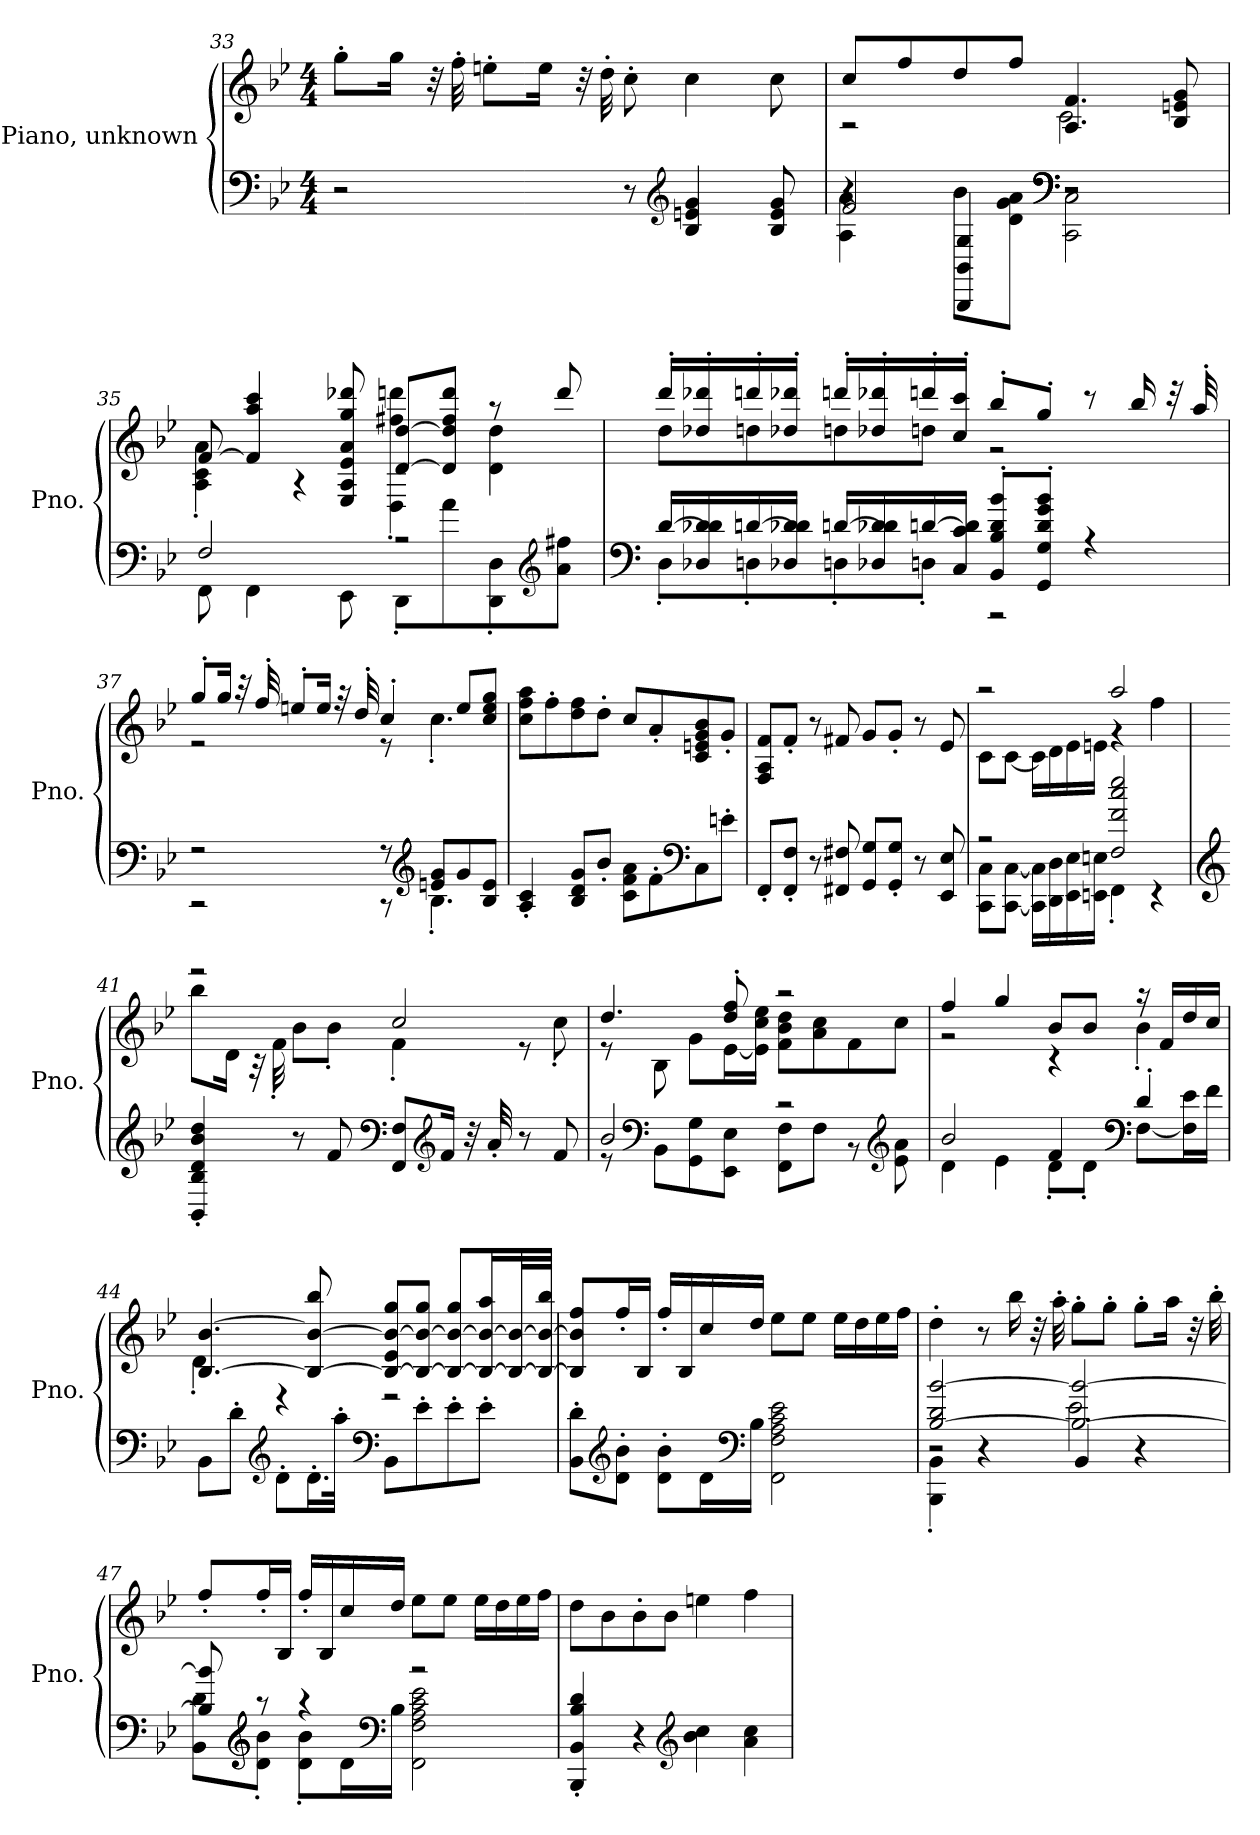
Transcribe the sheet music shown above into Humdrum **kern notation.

**kern	**kern
*part1	*part1
*staff2	*staff1
*I"Piano, unknown	*
*I'Pno.	*
!!LO:PB:g=z
*clefF4	*clefG2
*k[b-e-]	*k[b-e-]
*M4/4	*M4/4
=33	=33
2r	8gg'\L
.	16gg\Jk
.	32r
.	32ff'\
.	8een'\L
.	16ee\Jk
.	32r
.	32dd'\
8r	8cc'\
*clefG2	*
4B-/ 4en/ 4g/	4cc\
8B-/ 8e/ 8g/	8cc\
=34	=34
*^	*^
*	*^	*	*
2f/	4A\ 4a\	4r	8cc/L	2r
.	.	.	8ff/	.
.	8b-\L	4BBB-/ 4BB-/ 4G/	8dd/	.
.	8d\ 8g\ 8a\J	.	8ff/J	.
*clefF4	*	*	*	*
2r	2CC\ 2C\	2r	4.A/ 4.f/	2c\
.	.	.	8B-/ 8en/ 8g/	.
*	*v	*v	*	*
=35	=35	=35	=35
2F/	8FF\	[8f/	4A\' 4c\' 4a\'
.	4FF\	4f/] 4aa/ 4ccc/	.
.	.	.	4r
.	8EE-\	8E-/ 8A/ 8e-/ 8a/ 8gg/ 8ddd-X/	.
2r	8DD'\L	[8d/ [8dd/L	4D\' 4ff#X\' 4dddn\'
.	8a\	8d/] 8dd/] 8ff#/ 8ddd/J	.
.	8DD\' 8D\'	8r	4d\ 4dd\
*clefG2	*	*	*
.	8a\ 8ff#X\J	8ddd/	.
!!LO:LB:g=z	!!
=36	=36	=36	=36
*clefF4	*	*	*
[16d/LL	8D'\L	16ddd'/LL	8dd\L
16D-X/ 16d-X/ 16d/]	.	16dd-X/' 16ddd-X/'	.
[16dn/	8Dn'\	16dddn'/	8ddn\
16D-X/ 16d-X/ 16d/]JJ	.	16dd-X/' 16ddd-X/'JJ	.
[16dn/LL	8Dn'\	16dddn'/LL	8ddn\
16D-X/ 16d-X/ 16d/]	.	16dd-X/' 16ddd-X/'	.
[16dn/	8Dn'\J	16dddn'/	8ddn\J
16C/ 16c/ 16d/]JJ	.	16cc/' 16ccc/'JJ	.
8BB-/' 8B-/' 8d/' 8b-/'L	2r	8bb-'/L	2r
8GG/' 8G/' 8d/' 8g/' 8b-/'J	.	8gg'/J	.
4r	.	8r	.
.	.	16bb-/	.
.	.	32r	.
.	.	32aa'/	.
=37	=37	=37	=37
2r	2r	8gg'/L	2r
.	.	16gg/Jk	.
.	.	32r	.
.	.	32ff'/	.
.	.	8een'/L	.
.	.	16ee/Jk	.
.	.	32r	.
.	.	32dd'/	.
8r	8r	4cc'/	8r
*clefG2	*	*	*
8en/ 8g/L	4.B-'\	.	4.cc'\
8g/	.	8ee/L	.
8B-/ 8e/J	.	8cc/ 8ee/ 8gg/J	.
*v	*v	*	*
*	*v	*v
!!LO:LB:g=z
=38	=38
4A/' 4c/'	8cc\ 8ff\ 8aa\L
.	8ff'\
8B-/ 8d/ 8g/L	8dd\ 8ff\
8b-'/J	8dd'\J
8c\ 8f\ 8a\L	8cc/L
8f'\	8a'/
*clefF4	*
8C\	8c/ 8en/ 8g/ 8b-/
8en'\J	8g'/J
=39	=39
8FF'/L	8F/ 8A/ 8f/L
8FF/' 8F/'J	8f'/J
8r	8r
8FF#X/ 8F#X/	8f#X/
8GG/ 8G/L	8g/L
8GG/' 8G/'J	8g'/J
8r	8r
8EE-/ 8E-/	8e-/
=40	=40
*^	*^
2r	8CC\ 8C\L	2r	8c\L
.	[8CC\ [8C\J	.	[8c\J
.	16CC\] 16C\]LL	.	16c\LL]
.	16DD\ 16D\	.	16d\
.	16EE-\ 16E-\	.	16e-\
.	16EEn\ 16En\JJ	.	16en\JJ
2F/ 2f/ 2cc/ 2ee-/	4FF'\	2aa/	4r
.	4r	.	4ff\
*v	*v	*	*
!!LO:LB:g=z	!!
=41	=41	=41
*clefG2	*	*
4BB-/' 4B-/' 4d/' 4b-/' 4dd/'	2r	8bb-\L
.	.	16d\Jk
.	.	32r
.	.	32f'\
8r	.	8b-\L
8f/	.	8b-'\J
*clefF4	*	*
8FF/ 8F/L	2cc/	4f'\
*clefG2	*	*
16f/Jk	.	.
32r	.	.
32a'/	.	.
8r	.	8r
8f/	.	8cc'\
=42	=42	=42
*^	*	*
2b-/	8r	4.dd/	8r
*clefF4	*	*	*
.	8BB-\L	.	8B-\
.	8GG\ 8G\	.	8g\L
.	8EE-\ 8E-\J	8dd/' 8ff/'	[16e-\L
.	.	.	16e-\] 16cc\ 16ee-\JJ
2r	8FF\ 8F\L	2r	8f\ 8b-\ 8dd\L
.	8F\J	.	8a\ 8cc\
.	8r	.	8f\
*clefG2	*	*	*
.	8e-\ 8a\	.	8cc\J
=43	=43	=43	=43
2b-/	4d\	4ff/	2r
.	4e-\	4gg/	.
4f/	8d'\L	8b-/L	4r
.	8d'\J	8b-/J	.
*clefF4	*	*	*
4d'/	[8F\L	16r	4b-'\
.	.	16f/LL	.
.	16F\] 16e-\L	16dd/	.
.	16f\JJ	16cc/JJ	.
*v	*v	*	*
!!LO:LB:g=z	!!
=44	=44	=44
8BB-\L	[4.B-/ [4.b-/	4d'\
8d'\J	.	.
*clefG2	*	*
8d'\L	.	4r
16.d'\L	8B-/_ 8b-/_ 8bb-/	.
32aa'\JJk	.	.
*clefF4	*	*
8BB-\L	8B-/_ 8e-/ 8b-/_ 8gg/L	2r
8e-'\	8B-/_ 8b-/_ 8gg/J	.
8e-'\	8B-/_ 8b-/_ 8gg/L	.
8e-'\J	16B-/_ 16b-/_ 16aa/L	.
.	32B-/_ 32b-/_L	.
.	32B-/_ 32b-/_ 32bb-/JJJ	.
*	*v	*v
=45	=45
8BB-\' 8d\'L	8B-/] 8b-/] 8ff/L
*clefG2	*
8d\' 8b-\'J	16ff'/L
.	16B-/JJ
8d\' 8b-\'L	16ff'/LL
.	16B-/
16d\L	16cc/
*clefF4	*
16B-\JJ	16dd/JJ
2FF\ 2F\ 2A\ 2c\ 2e-\	8ee-\L
.	8ee-\J
.	16ee-\LL
.	16dd\
.	16ee-\
.	16ff\JJ
!!LO:LB:g=z
=46	=46
*^	*
*	*^	*
[2B-/ 2d/ [2b-/	4BBB-\' 4BB-\'	2r	4dd'\
.	4r	.	8r
.	.	.	16bb-\
.	.	.	32r
.	.	.	32aa'\
2B-/_ 2b-/_	2e-\	4BB-'/	8gg'\L
.	.	.	8gg'\J
.	.	4r	8gg'\L
.	.	.	16aa\Jk
.	.	.	32r
.	.	.	32bb-'\
*	*v	*v	*
=47	=47	=47
8B-/] 8b-/]	8BB-\ 8d\L	8ff'/L
*clefG2	*	*
8r	8d\' 8b-\'J	16ff'/L
.	.	16B-/JJ
4r	8d\' 8b-\'L	16ff'/LL
.	.	16B-/
.	16d\L	16cc/
*clefF4	*	*
.	16B-\JJ	16dd/JJ
2r	2FF\ 2F\ 2A\ 2c\ 2e-\	8ee-\L
.	.	8ee-\J
.	.	16ee-\LL
.	.	16dd\
.	.	16ee-\
.	.	16ff\JJ
*v	*v	*
=48	=48
4BBB-/' 4BB-/' 4B-/' 4d/'	8dd\L
.	8b-\
4r	8b-'\
.	8b-\J
*clefG2	*
4b-\ 4cc\	4een\
4a\ 4cc\	4ff\
=	=
*-	*-
